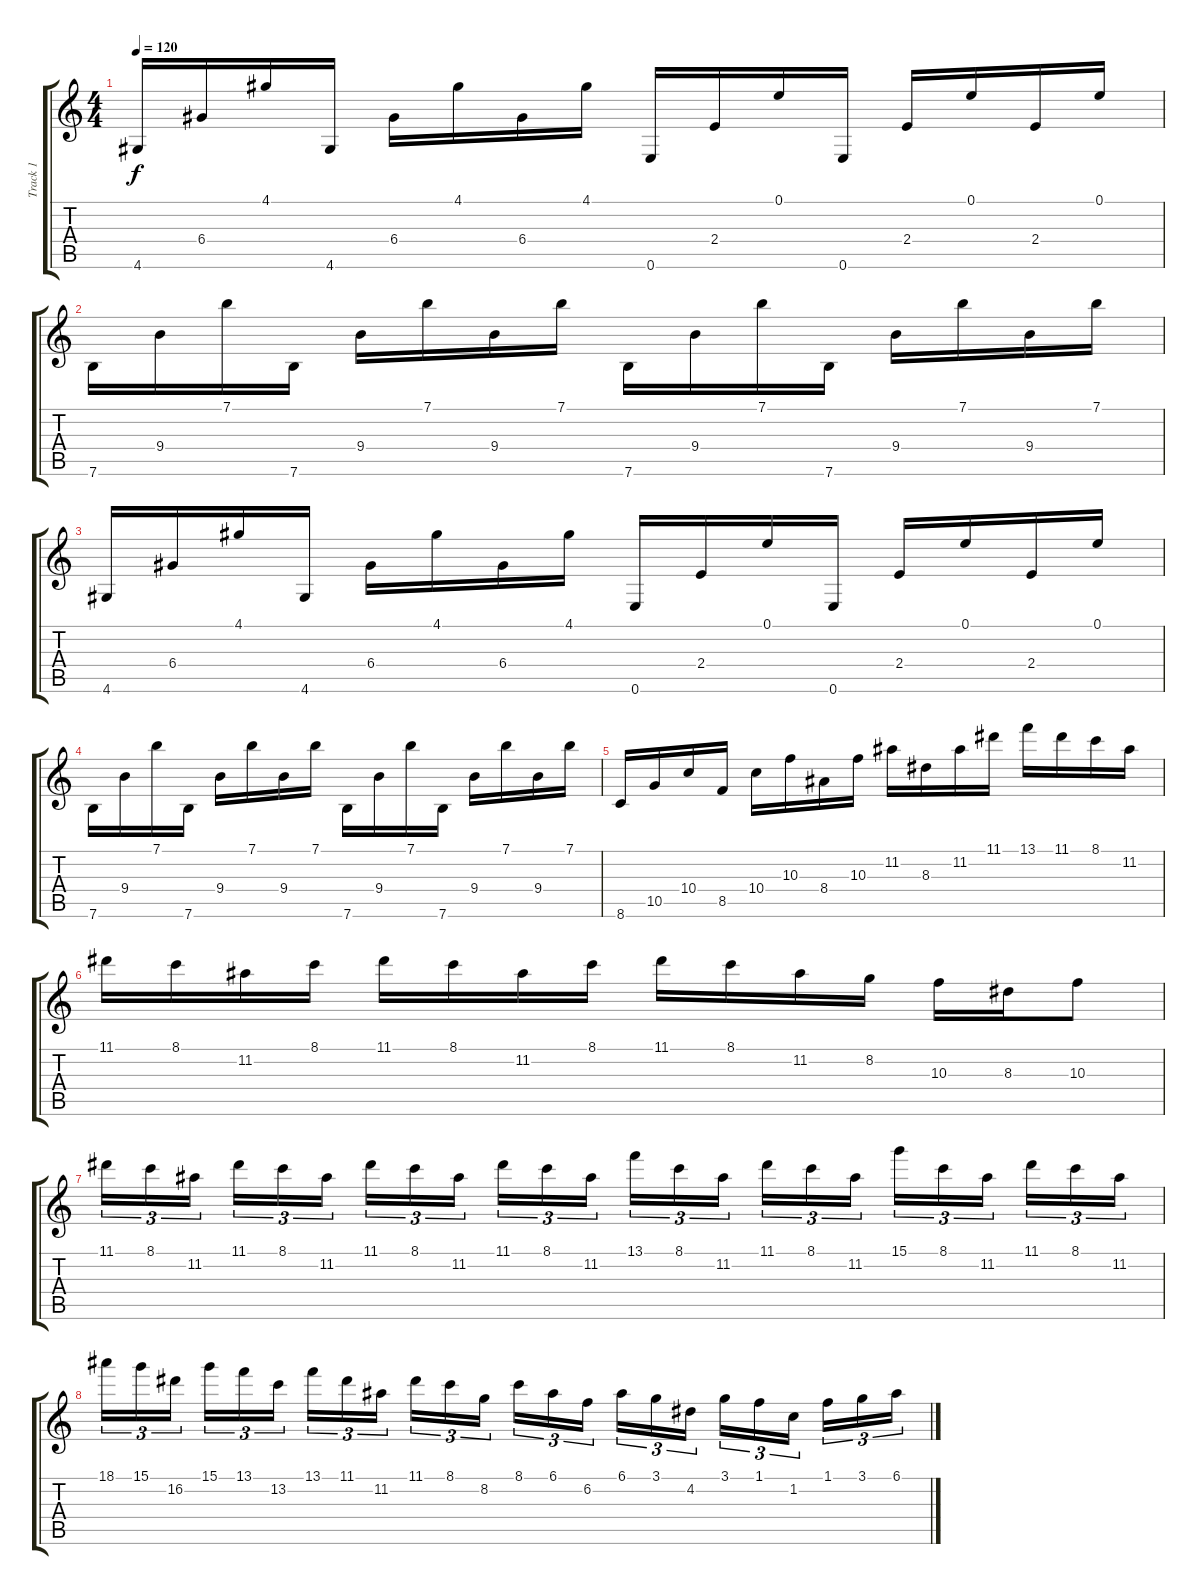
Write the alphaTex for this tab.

\track ("Track 1" "Track 1") {instrument electricguitarclean}
\staff {score tabs}
\tuning (E4 B3 G3 D3 A2 E2) {hide}
\ts (4 4)
\tempo 120
\clef g2
\ks c
4.6.16{dy f} 6.4.16 4.1.16 4.6.16 6.4.16 4.1.16 6.4.16 4.1.16 0.6.16 2.4.16 0.1.16 0.6.16 2.4.16 0.1.16 2.4.16 0.1.16 |
7.6.16 9.4.16 7.1.16 7.6.16 9.4.16 7.1.16 9.4.16 7.1.16 7.6.16 9.4.16 7.1.16 7.6.16 9.4.16 7.1.16 9.4.16 7.1.16 |
4.6.16 6.4.16 4.1.16 4.6.16 6.4.16 4.1.16 6.4.16 4.1.16 0.6.16 2.4.16 0.1.16 0.6.16 2.4.16 0.1.16 2.4.16 0.1.16 |
7.6.16 9.4.16 7.1.16 7.6.16 9.4.16 7.1.16 9.4.16 7.1.16 7.6.16 9.4.16 7.1.16 7.6.16 9.4.16 7.1.16 9.4.16 7.1.16 |
8.6.16 10.5.16 10.4.16 8.5.16 10.4.16 10.3.16 8.4.16 10.3.16 11.2.16 8.3.16 11.2.16 11.1.16 13.1.16 11.1.16 8.1.16 11.2.16 |
11.1.16 8.1.16 11.2.16 8.1.16 11.1.16 8.1.16 11.2.16 8.1.16 11.1.16 8.1.16 11.2.16 8.2.16 10.3.16 8.3.16 10.3.8 |
11.1.16{tu (3 2)} 8.1.16{tu (3 2)} 11.2.16{tu (3 2) beam splitsecondary} 11.1.16{tu (3 2)} 8.1.16{tu (3 2)} 11.2.16{tu (3 2)} 11.1.16{tu (3 2)} 8.1.16{tu (3 2)} 11.2.16{tu (3 2) beam splitsecondary} 11.1.16{tu (3 2)} 8.1.16{tu (3 2)} 11.2.16{tu (3 2)} 13.1.16{tu (3 2)} 8.1.16{tu (3 2)} 11.2.16{tu (3 2) beam splitsecondary} 11.1.16{tu (3 2)} 8.1.16{tu (3 2)} 11.2.16{tu (3 2)} 15.1.16{tu (3 2)} 8.1.16{tu (3 2)} 11.2.16{tu (3 2) beam splitsecondary} 11.1.16{tu (3 2)} 8.1.16{tu (3 2)} 11.2.16{tu (3 2)} |
18.1.16{tu (3 2)} 15.1.16{tu (3 2)} 16.2.16{tu (3 2) beam splitsecondary} 15.1.16{tu (3 2)} 13.1.16{tu (3 2)} 13.2.16{tu (3 2)} 13.1.16{tu (3 2)} 11.1.16{tu (3 2)} 11.2.16{tu (3 2) beam splitsecondary} 11.1.16{tu (3 2)} 8.1.16{tu (3 2)} 8.2.16{tu (3 2)} 8.1.16{tu (3 2)} 6.1.16{tu (3 2)} 6.2.16{tu (3 2) beam splitsecondary} 6.1.16{tu (3 2)} 3.1.16{tu (3 2)} 4.2.16{tu (3 2)} 3.1.16{tu (3 2)} 1.1.16{tu (3 2)} 1.2.16{tu (3 2) beam splitsecondary} 1.1.16{tu (3 2)} 3.1.16{tu (3 2)} 6.1.16{tu (3 2)}
